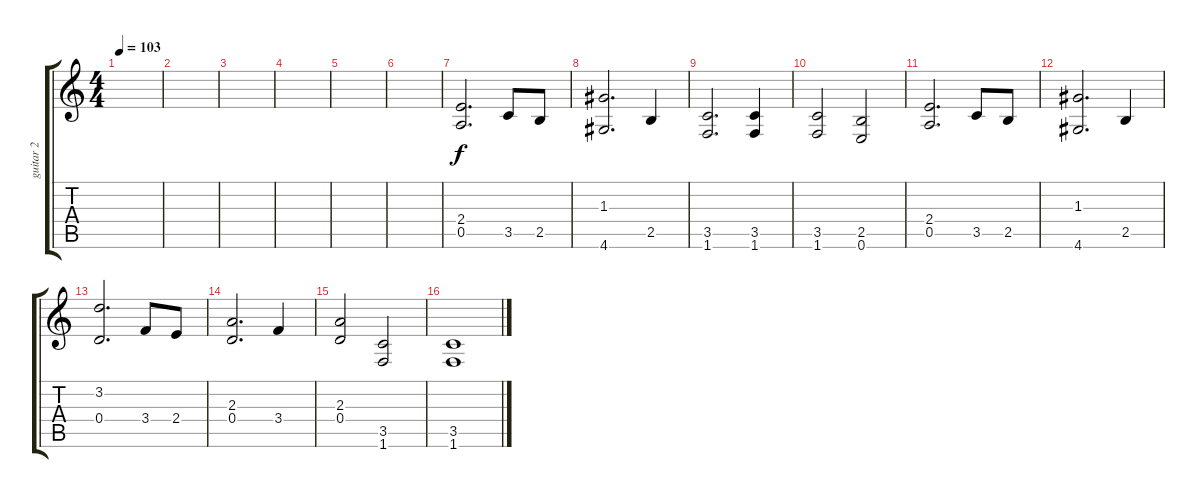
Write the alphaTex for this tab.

\track ("guitar 2" "guitar 2") {instrument distortionguitar}
\staff {score tabs}
\tuning (E4 B3 G3 D3 A2 E2) {hide}
\ts (4 4)
\tempo 103
\clef g2
\ks c
|
|
|
|
|
|
(2.4 0.5).2{d} 3.5.8 2.5.8 |
(1.3 4.6).2{d} 2.5.4 |
(3.5 1.6).2{d} (3.5 1.6).4 |
(3.5 1.6).2 (2.5 0.6).2 |
(2.4 0.5).2{d} 3.5.8 2.5.8 |
(1.3 4.6).2{d} 2.5.4 |
(3.2 0.4).2{d} 3.4.8 2.4.8 |
(2.3 0.4).2{d} 3.4.4 |
(2.3 0.4).2 (3.5 1.6).2 |
(3.5 1.6).1
